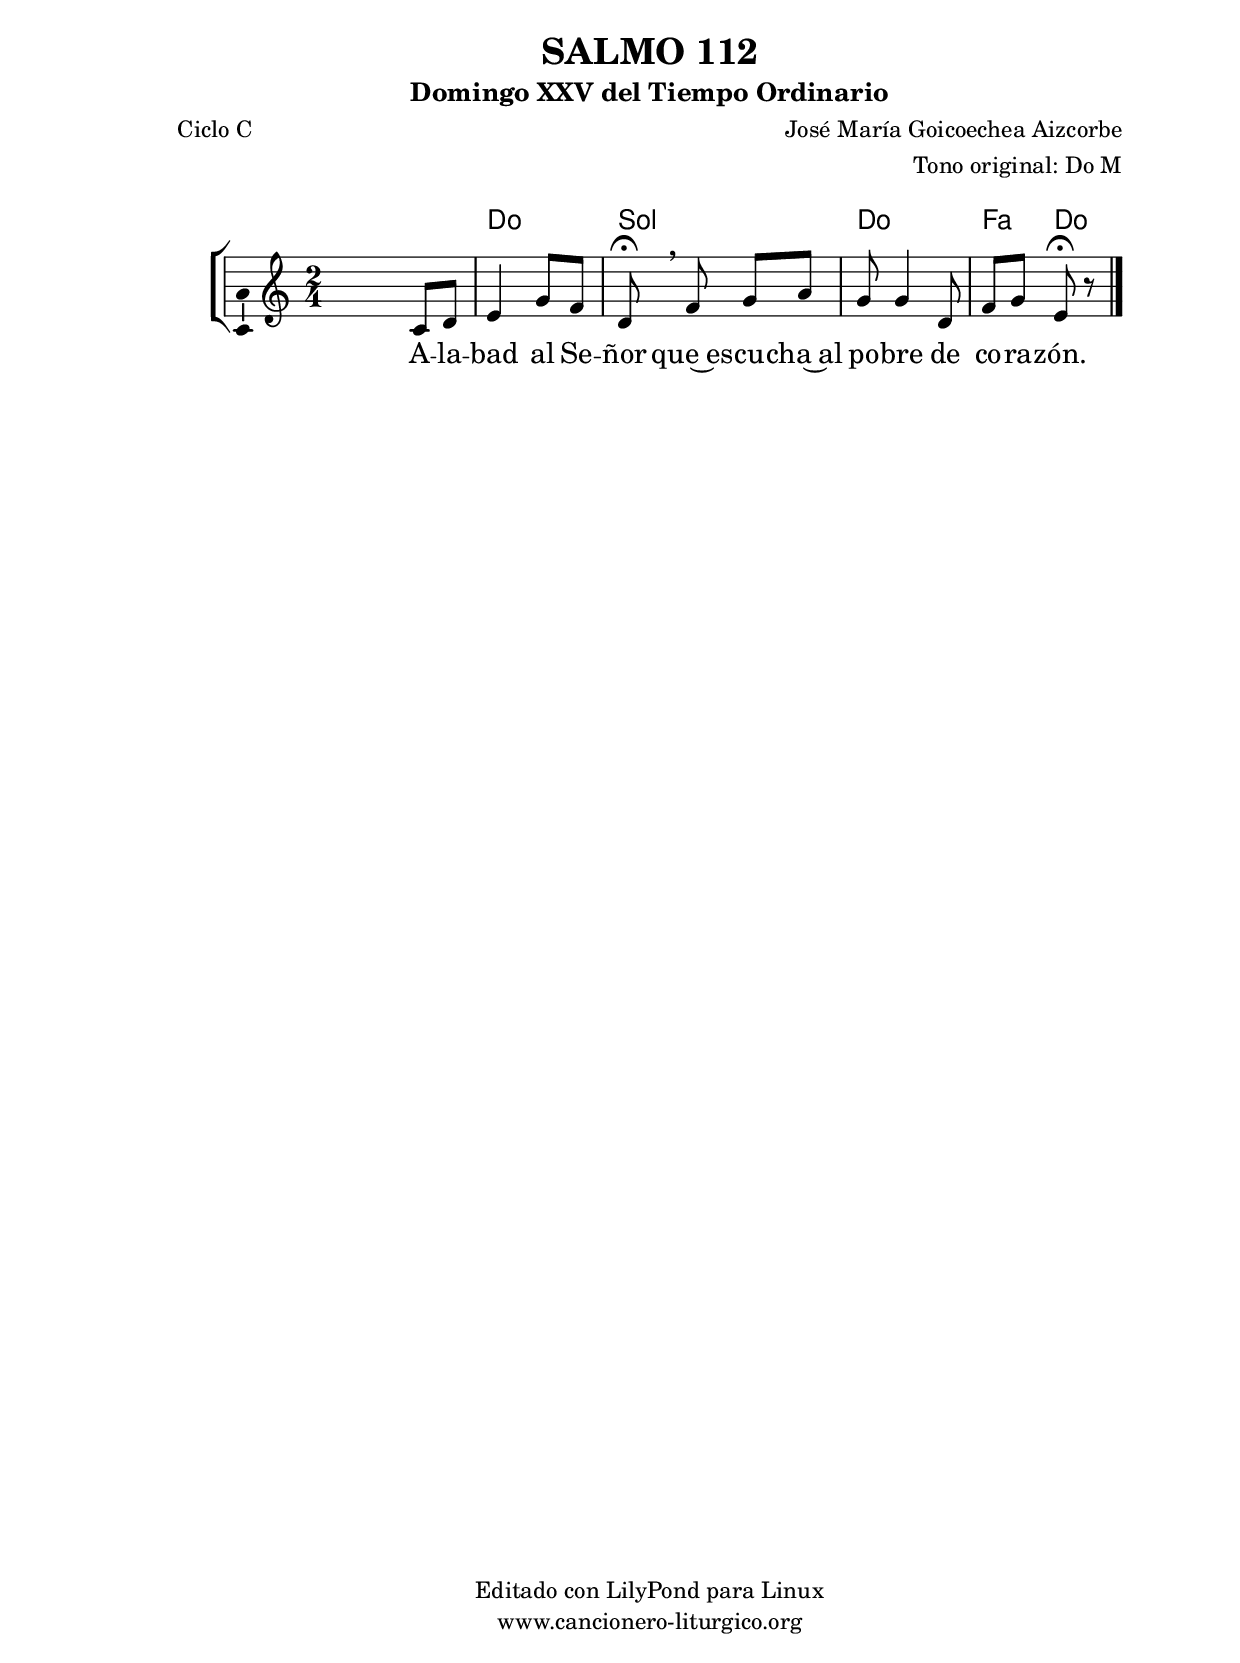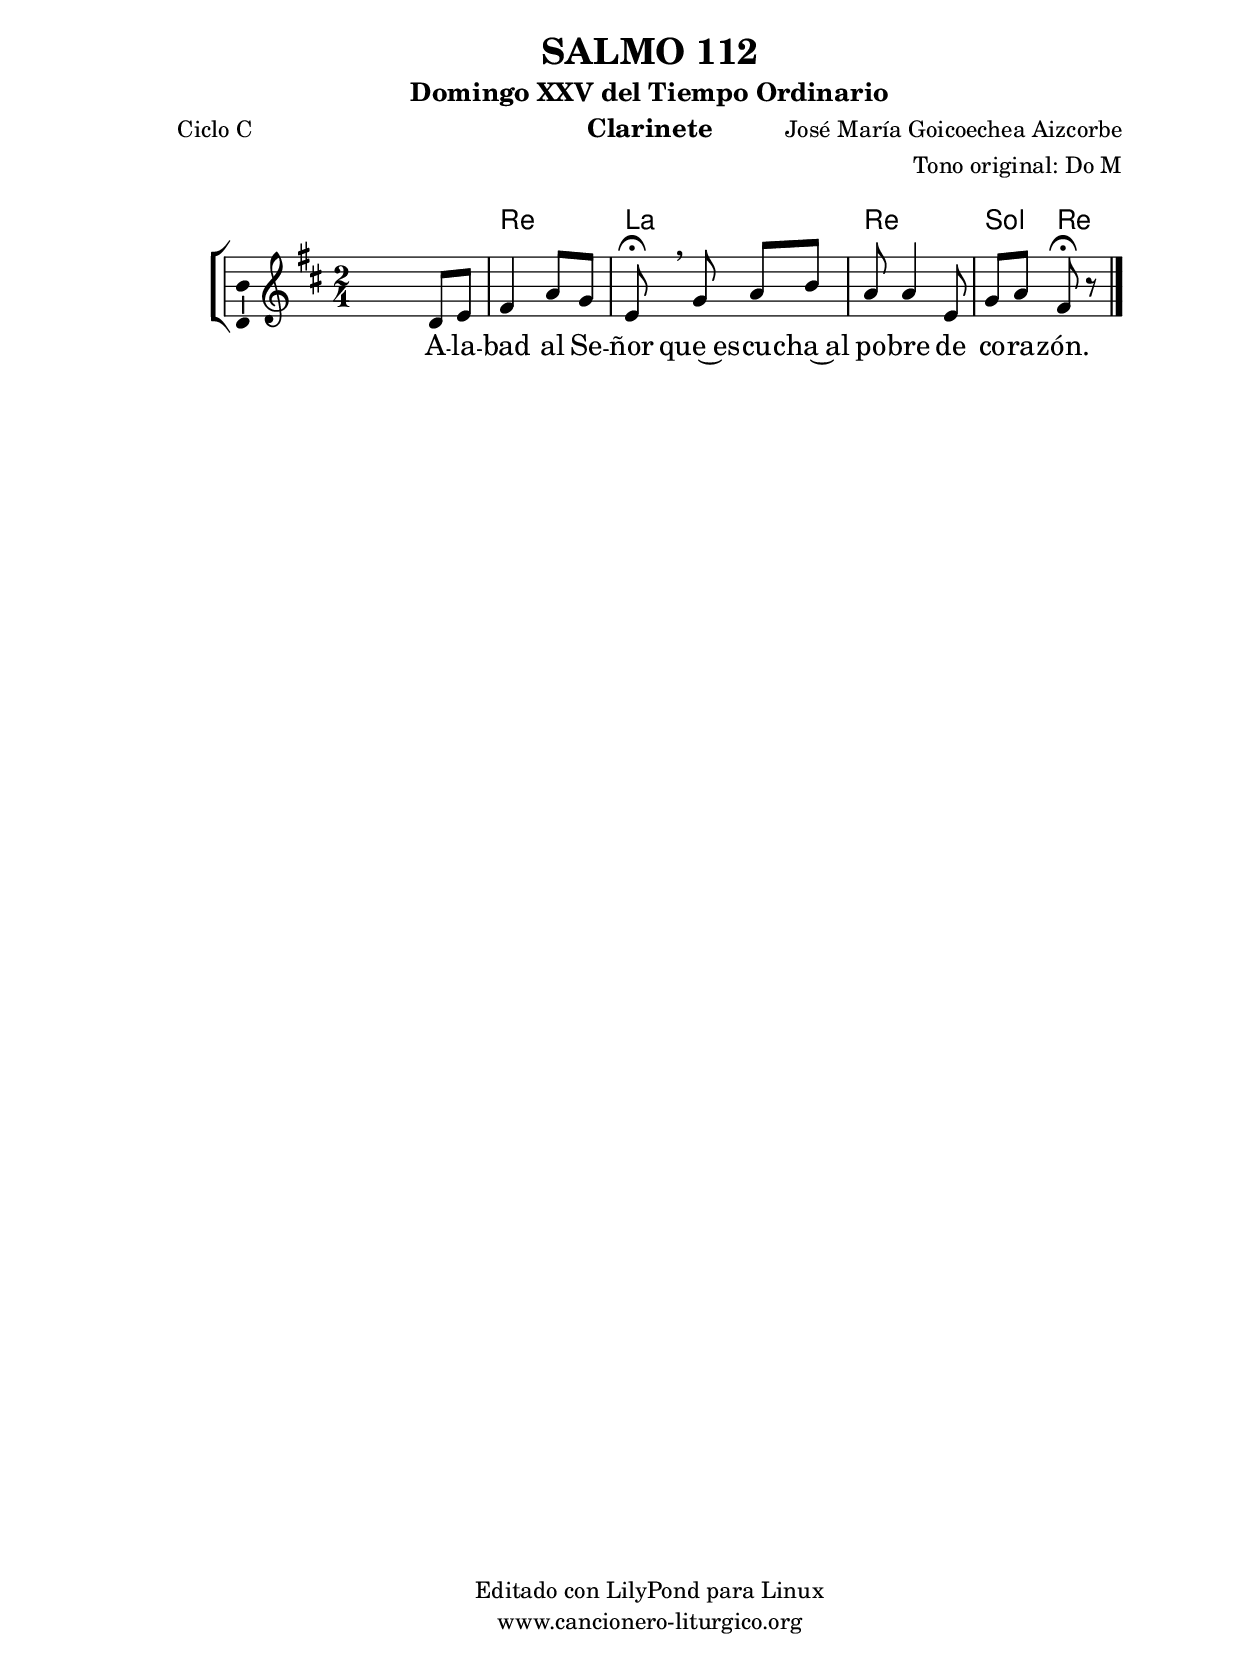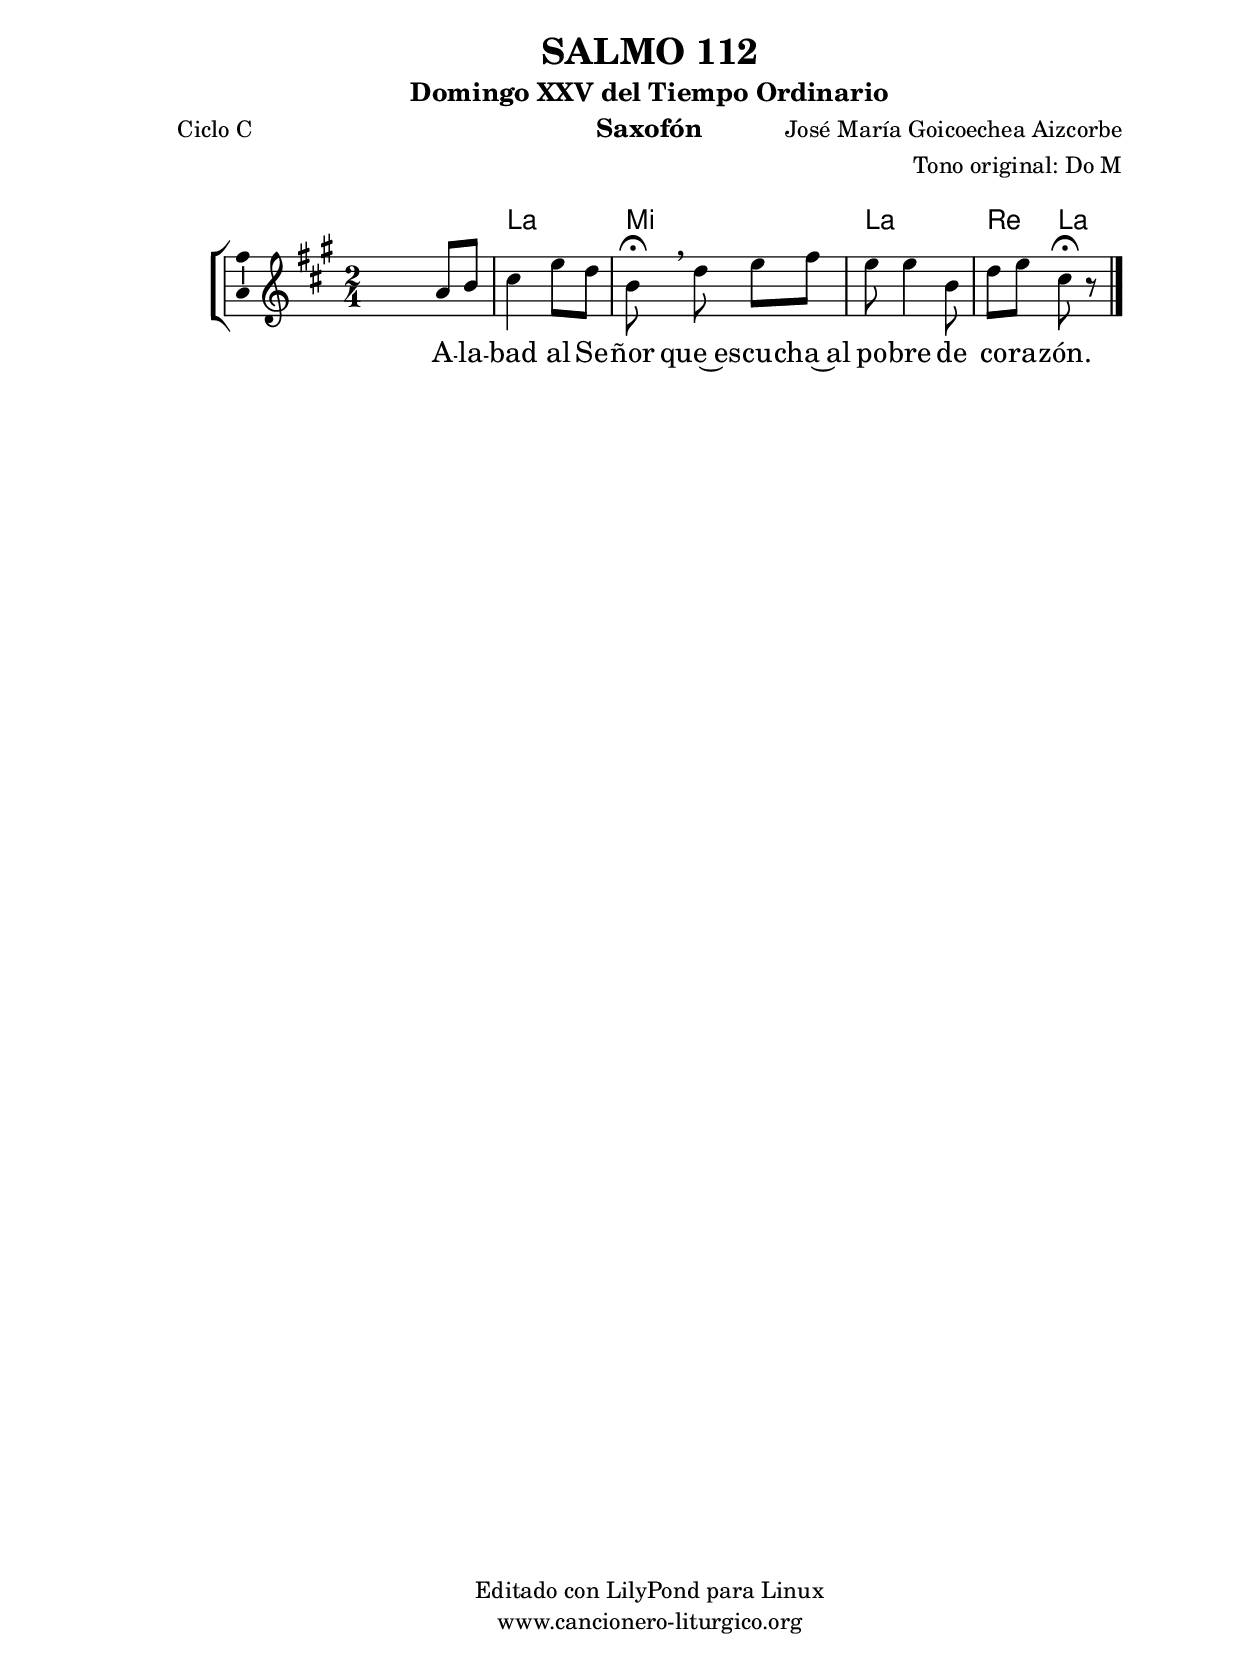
%
%para convertir .midi en .wav:
%timidity filename.midi -Ow -o finename.wav
%
%
%Para convertir de .wav a .mp3:
%lame -h -m j filename.wav
%
%
%para escuchar el midi:
%timidity nombrefichero.midi
%


%versión de lilypond para la que se ha escrito esta partitura:
\version "2.16.0"

	%Tamaño papel
	#(set-default-paper-size "a4")
	%Tamaño partitura
	#(set-global-staff-size 20)
	%No responde al pulsar sobre una nota
	#(ly:set-option 'point-and-click #f)

%parámetros del encabezamiento:
\header {
	title = "SALMO 112"
	subtitle = "Domingo XXV del Tiempo Ordinario"
	composer = "José María Goicoechea Aizcorbe"
	poet = "Ciclo C"
	meter = ""
	arranger = "Tono original: Do M"
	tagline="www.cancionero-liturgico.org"
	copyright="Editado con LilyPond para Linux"
	}

%parámetros asociados al papel:
\paper  {
	oddHeaderMarkup = \markup {\fill-line { \on-the-fly #not-first-page \fromproperty #'header:title \on-the-fly #not-first-page \fromproperty #'header:composer }}
	evenHeaderMarkup = \markup {\fill-line { \fromproperty #'header:composer \fromproperty #'header:title }}
	#(set-paper-size "a4")
	print-page-number = ##f
	first-page-number = 1
	print-first-page-number = ##f
%	head-separation = 3.0 \cm
	top-margin = 2.0 \cm
	bottom-margin = 0.5\cm
%%%	bottom-margin = -1.0\cm
	left-margin = 3.0 \cm
	line-width = 16.0 \cm 
	indent = 8\mm
	interscoreline = 2.\mm
	between-system-space = 15\mm
%	para que las partituras no llenen la hoja:
	ragged-bottom = ##t
%	idem para la última hoja:
	ragged-last-bottom = ##f
%	para que las partituras llenen el ancho del papel:
	ragged-last = ##f
	after-title-space = 2.5 \cm
%page-count=1
%system-count=8

	%Flexible Vertical Spacing
%	markup-markup-spacing =
%	#'((basic-distance . 15) (minimum-distance . 15) (padding . 3))
	markup-system-spacing =
	#'((basic-distance . 15) (minimum-distance . 15) (padding . 3))
	system-system-spacing =
	#'((basic-distance . 15) (minimum-distance . 15) (padding . 3))
	score-system-spacing =
	#'((basic-distance . 15) (minimum-distance . 15) (padding . 5))
%	top-system-spacing = % header
%	#'((basic-distance . 8) (minimum-distance . 0) (padding . 3))
%	top-markup-spacing =
%	#'((basic-distance . 20) (minimum-distance . 20) (padding . 3))
	last-bottom-spacing = % footer
	#'((basic-distance . 5) (minimum-distance . 5) (padding . 3))
%	score-markup-spacing =
%	#'((basic-distance . 16) (minimum-distance . 13) (padding . 3))

	}


%parámetros que afectan a toda la partitura:
global =  {
	%clave de sol (G):
	\clef G
	%armadura:
%	\transpose e f
	\key c \major
	\tempo 4=100
	\set Score.tempoHideNote = ##t
	}


acordes = {
	\italianChords
	\chordmode {
%	\transpose e f
{

s2
c2 g c f4 c

	}
	}
}

melodia = 
%	\transpose e f
{
	\relative c'{

\time 2/4

s4 c8 d
e4 g8 f
d8 \fermata \noBeam \breathe f g a
g8 g4 d8
f8 g e8 \fermata r8

	\bar "|."
	}
	}


texto = \lyricmode {
A -- la -- bad al Se -- ñor
que~es -- cu -- cha~al po -- bre de co -- ra -- zón.
	}


acordesStaff = \context ChordNames = acordesStaff <<
	\set chordChanges = ##t
	\acordes
	>>


vozStaff = \context Voice = vozStaff
\with {\consists "Ambitus_engraver"}
<<
%	\set Staff.instrumentName = ""
%	\set Staff.shortInstrumentName = ""
%	\set Staff.midiInstrument = #"clarinet"
%	\set Staff.midiInstrument = #"cello"
%	\set Staff.midiInstrument = #"flute"
	\set Staff.midiInstrument = #"electric guitar (jazz)"
%	\set Staff.midiInstrument = #"english horn"
%	\set Staff.midiInstrument = #"violin"
%	\set Staff.midiInstrument = #"glockenspiel"
	\set Staff.midiMinimumVolume = #0.7
	\set Staff.midiMaximumVolume = #0.9
	\global
	\melodia
	>>


textoStaff = \context Lyrics = textoStaff <<
	\lyricsto vozStaff \texto
	>>

\book {
	\score {
		\context ChoirStaff {
			\override StaffGroup.SystemStartBracket #'collapse-height = #1
			\override Score.SystemStartBar #'collapse-height = #1
			<<
			\acordesStaff
			\vozStaff
			\textoStaff
			>>
			}
		\layout {
	    		\context {
				\Lyrics
				\override LyricText #'font-size = #2
				}
	   		 \context {
				\Score
				%fontSize = #3
				\override StaffSymbol #'staff-space = #(magstep +3)
				%\override Beam #'thickness = #0.55
				%\override SpacingSpanner #'spacing-increment = #1.0
				%\override Slur #'height-limit = #1.5
				}
			}
		}
	\score {
		\unfoldRepeats
		\context ChoirStaff {
			<<
			\acordesStaff
			\vozStaff
			>>
			}
		\midi {
	  		\context {
	  			\Score
				tempoWholesPerMinute = #(ly:make-moment 70 4)
				}
			}
		}
	}

%Partitura para clarinete
#(define output-suffix "C")
\book {
	\header{
		instrument = "Clarinete"
		}
	\score {
		\context ChoirStaff {
			\override StaffGroup.SystemStartBracket #'collapse-height = #1
			\override Score.SystemStartBar #'collapse-height = #1
\transpose c d
			<<
			\acordesStaff
			\vozStaff
			\textoStaff
			>>
			}
		\layout {
	    		\context {
				\Lyrics
				\override LyricText #'font-size = #2
				}
	   		 \context {
				\Score
				%fontSize = #3
				\override StaffSymbol #'staff-space = #(magstep +3)
				%\override Beam #'thickness = #0.55
				%\override SpacingSpanner #'spacing-increment = #1.0
				%\override Slur #'height-limit = #1.5
				}
			}
		}
	}

%Partitura para saxofón
#(define output-suffix "S")
\book {
	\header{
		instrument = "Saxofón"
		}
	\score {
		\context ChoirStaff {
			\override StaffGroup.SystemStartBracket #'collapse-height = #1
			\override Score.SystemStartBar #'collapse-height = #1
\transpose c a
			<<
			\acordesStaff
			\vozStaff
			\textoStaff
			>>
			}
		\layout {
	    		\context {
				\Lyrics
				\override LyricText #'font-size = #2
				}
	   		 \context {
				\Score
				%fontSize = #3
				\override StaffSymbol #'staff-space = #(magstep +3)
				%\override Beam #'thickness = #0.55
				%\override SpacingSpanner #'spacing-increment = #1.0
				%\override Slur #'height-limit = #1.5
				}
			}
		}
	}

